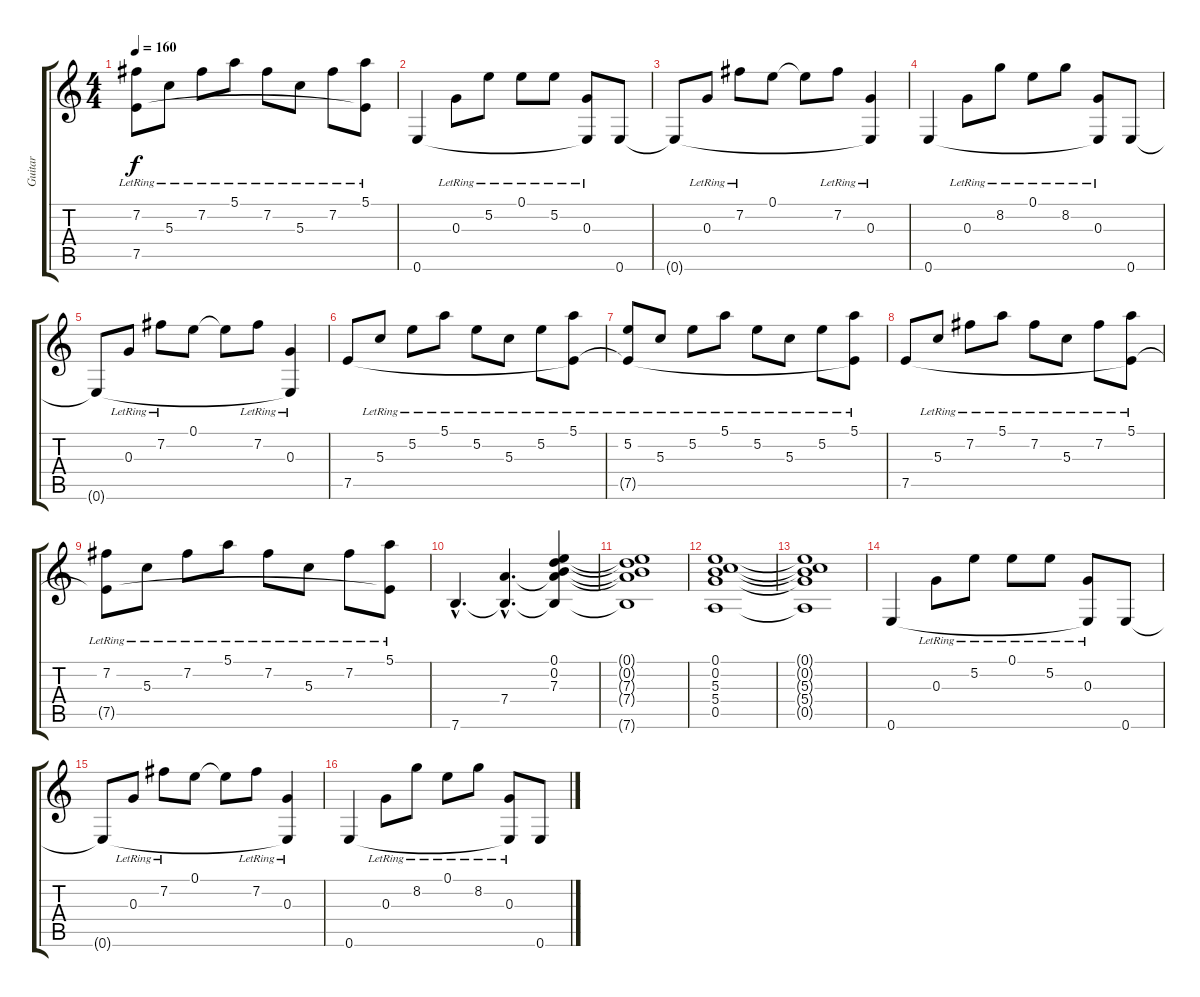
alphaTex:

\track ("Guitar" "Guitar") {instrument acousticguitarsteel}
\staff {score tabs}
\tuning (E4 B3 G3 D3 A2 E2) {hide}
\ts (4 4)
\tempo 160
\clef g2
\ks c
(7.2{lr} 7.5{t}).8{dy f} 5.3{lr}.8 7.2{lr}.8 5.1{lr}.8 7.2{lr}.8 5.3{lr}.8 7.2{lr}.8 (5.1{lr} 7.5{t}).8 |
0.6.4 0.3{lr}.8 5.2{lr}.8 0.1{lr}.8 5.2{lr}.8 (0.3{lr} 0.6{t}).8 0.6.8 |
0.6{t}.8 0.3{lr}.8 7.2{lr}.8 0.1.8 0.1{t}.8 7.2{lr}.8 (0.3{lr} 0.6{t}).4 |
0.6.4 0.3{lr}.8 8.2{lr}.8 0.1{lr}.8 8.2{lr}.8 (0.3{lr} 0.6{t}).8 0.6.8 |
0.6{t}.8 0.3{lr}.8 7.2{lr}.8 0.1.8 0.1{t}.8 7.2{lr}.8 (0.3{lr} 0.6{t}).4 |
7.5.8 5.3{lr}.8 5.2{lr}.8 5.1{lr}.8 5.2{lr}.8 5.3{lr}.8 5.2{lr}.8 (5.1{lr} 7.5{t}).8 |
(5.2{lr} 7.5{t}).8 5.3{lr}.8 5.2{lr}.8 5.1{lr}.8 5.2{lr}.8 5.3{lr}.8 5.2{lr}.8 (5.1{lr} 7.5{t}).8 |
7.5.8 5.3{lr}.8 7.2{lr}.8 5.1{lr}.8 7.2{lr}.8 5.3{lr}.8 7.2{lr}.8 (5.1{lr} 7.5{t}).8 |
(7.2{lr} 7.5{t}).8 5.3{lr}.8 7.2{lr}.8 5.1{lr}.8 7.2{lr}.8 5.3{lr}.8 7.2{lr}.8 (5.1{lr} 7.5{t}).8 |
7.6{hac}.4{d} (7.4{hac} 7.6{hac t}).4{d} (0.1 0.2 7.3 7.4{t} 7.6{t}).4 |
(0.1{t} 0.2{t} 7.3{t} 7.4{t} 7.6{t}).1 |
(0.1 0.2 5.3 5.4 0.5).1 |
(0.1{t} 0.2{t} 5.3{t} 5.4{t} 0.5{t}).1 |
0.6.4 0.3{lr}.8 5.2{lr}.8 0.1{lr}.8 5.2{lr}.8 (0.3{lr} 0.6{t}).8 0.6.8 |
0.6{t}.8 0.3{lr}.8 7.2{lr}.8 0.1.8 0.1{t}.8 7.2{lr}.8 (0.3{lr} 0.6{t}).4 |
0.6.4 0.3{lr}.8 8.2{lr}.8 0.1{lr}.8 8.2{lr}.8 (0.3{lr} 0.6{t}).8 0.6.8
